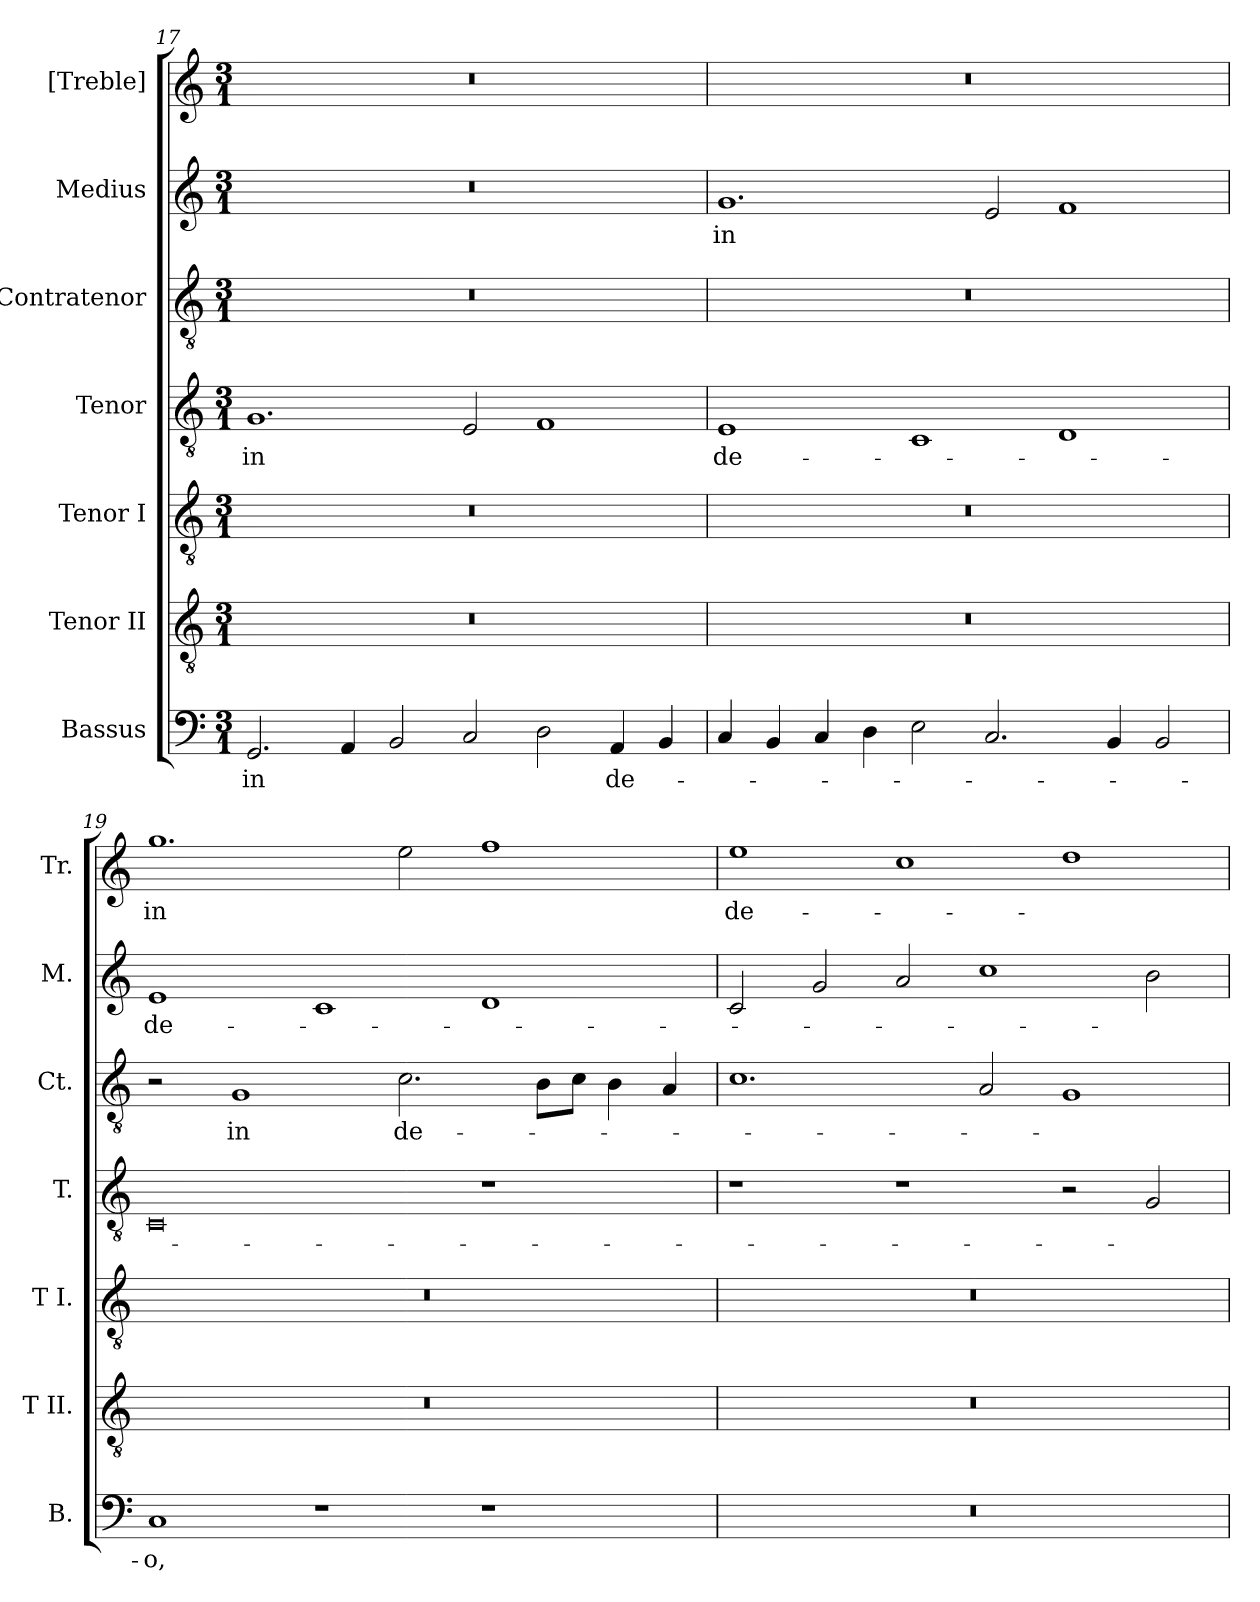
**kern	**text	**kern	**kern	**kern	**text	**kern	**text	**kern	**text	**kern	**text
*part7	*part7	*part6	*part5	*part4	*part4	*part3	*part3	*part2	*part2	*part1	*part1
*staff7	*staff7	*staff6	*staff5	*staff4	*staff4	*staff3	*staff3	*staff2	*staff2	*staff1	*staff1
*I"Bassus	*	*I"Tenor II	*I"Tenor I	*I"Tenor	*	*I"Contratenor	*	*I"Medius	*	*I"[Treble]	*
*I'B.	*	*I'T II.	*I'T I.	*I'T.	*	*I'Ct.	*	*I'M.	*	*I'Tr.	*
!!LO:PB:g=z
*clefF4	*	*clefGv2	*clefGv2	*clefGv2	*	*clefGv2	*	*clefG2	*	*clefG2	*
*	*	*ITrd7c12	*ITrd7c12	*ITrd7c12	*	*ITrd7c12	*	*	*	*	*
*k[]	*	*k[]	*k[]	*k[]	*	*k[]	*	*k[]	*	*k[]	*
*C:	*	*C:	*C:	*C:	*	*C:	*	*C:	*	*C:	*
*M3/1	*	*M3/1	*M3/1	*M3/1	*	*M3/1	*	*M3/1	*	*M3/1	*
=17	=17	=17	=17	=17	=17	=17	=17	=17	=17	=17	=17
!	!LO:LY:b:color=#000000	!LO:N:vis=1	!LO:N:vis=1	!	!	!	!	!	!	!	!
!	!	!	!	!	!LO:LY:b:color=#000000	!LO:N:vis=1	!	!LO:N:vis=1	!	!LO:N:vis=1	!
2.GGi/	in	0.r	0.r	1.GGi	in	0.r	.	0.r	.	0.r	.
4AAi/	.	.	.	.	.	.	.	.	.	.	.
2BBi/	.	.	.	.	.	.	.	.	.	.	.
2Ci/	.	.	.	2EEi/	.	.	.	.	.	.	.
2Di\	.	.	.	1FFi	.	.	.	.	.	.	.
!	!LO:LY:b:color=#000000	!	!	!	!	!	!	!	!	!	!
4AAi/	de-	.	.	.	.	.	.	.	.	.	.
4BBi/	.	.	.	.	.	.	.	.	.	.	.
=18`	=18`	=18`	=18`	=18`	=18`	=18`	=18`	=18`	=18`	=18`	=18`
!	!	!LO:N:vis=1	!LO:N:vis=1	!	!	!	!	!	!	!	!
!	!	!	!	!	!LO:LY:b:color=#000000	!LO:N:vis=1	!	!	!	!	!
!	!	!	!	!	!	!	!	!	!LO:LY:b:color=#000000	!LO:N:vis=1	!
4Ci/	.	0.r	0.r	1EEi	de-	0.r	.	1.gi	in	0.r	.
4BBi/	.	.	.	.	.	.	.	.	.	.	.
4Ci/	.	.	.	.	.	.	.	.	.	.	.
4Di\	.	.	.	.	.	.	.	.	.	.	.
2Ei\	.	.	.	1CCi	.	.	.	.	.	.	.
2.Ci/	.	.	.	.	.	.	.	2ei/	.	.	.
.	.	.	.	1DDi	.	.	.	1fi	.	.	.
4BBi/	.	.	.	.	.	.	.	.	.	.	.
2BBi/	.	.	.	.	.	.	.	.	.	.	.
=19`	=19`	=19`	=19`	=19`	=19`	=19`	=19`	=19`	=19`	=19`	=19`
!	!LO:LY:b:color=#000000	!LO:N:vis=1	!LO:N:vis=1	!	!	!	!	!	!	!	!
!	!	!	!	!	!	!	!	!	!LO:LY:b:color=#000000	!	!
!	!	!	!	!	!	!	!	!	!	!	!LO:LY:b:color=#000000
1Ci	-o,	0.r	0.r	0CCi	.	2r	.	1ei	de-	1.ggi	in
!	!	!	!	!	!	!	!LO:LY:b:color=#000000	!	!	!	!
.	.	.	.	.	.	1GGi	in	.	.	.	.
1r	.	.	.	.	.	.	.	1ci	.	.	.
!	!	!	!	!	!	!	!LO:LY:b:color=#000000	!	!	!	!
.	.	.	.	.	.	2.Ci\	de-	.	.	2eei\	.
1r	.	.	.	1r	.	.	.	1di	.	1ffi	.
.	.	.	.	.	.	8BBi\L	.	.	.	.	.
.	.	.	.	.	.	8Ci\J	.	.	.	.	.
.	.	.	.	.	.	4BBi\	.	.	.	.	.
.	.	.	.	.	.	4AAi/	.	.	.	.	.
!!LO:LB:g=z
=20`	=20`	=20`	=20`	=20`	=20`	=20`	=20`	=20`	=20`	=20`	=20`
!LO:N:vis=1	!	!LO:N:vis=1	!LO:N:vis=1	!	!	!	!	!	!	!	!
!	!	!	!	!	!	!	!	!	!	!	!LO:LY:b:color=#000000
0.r	.	0.r	0.r	1r	.	1.Ci	.	2ci/	.	1eei	de-
.	.	.	.	.	.	.	.	2gi/	.	.	.
.	.	.	.	1r	.	.	.	2ai/	.	1cci	.
.	.	.	.	.	.	2AAi/	.	1cci	.	.	.
.	.	.	.	2r	.	1GGi	.	.	.	1ddi	.
.	.	.	.	2GGi/	.	.	.	2bi\	.	.	.
=`	=`	=`	=`	=`	=`	=`	=`	=`	=`	=`	=`
*-	*-	*-	*-	*-	*-	*-	*-	*-	*-	*-	*-
